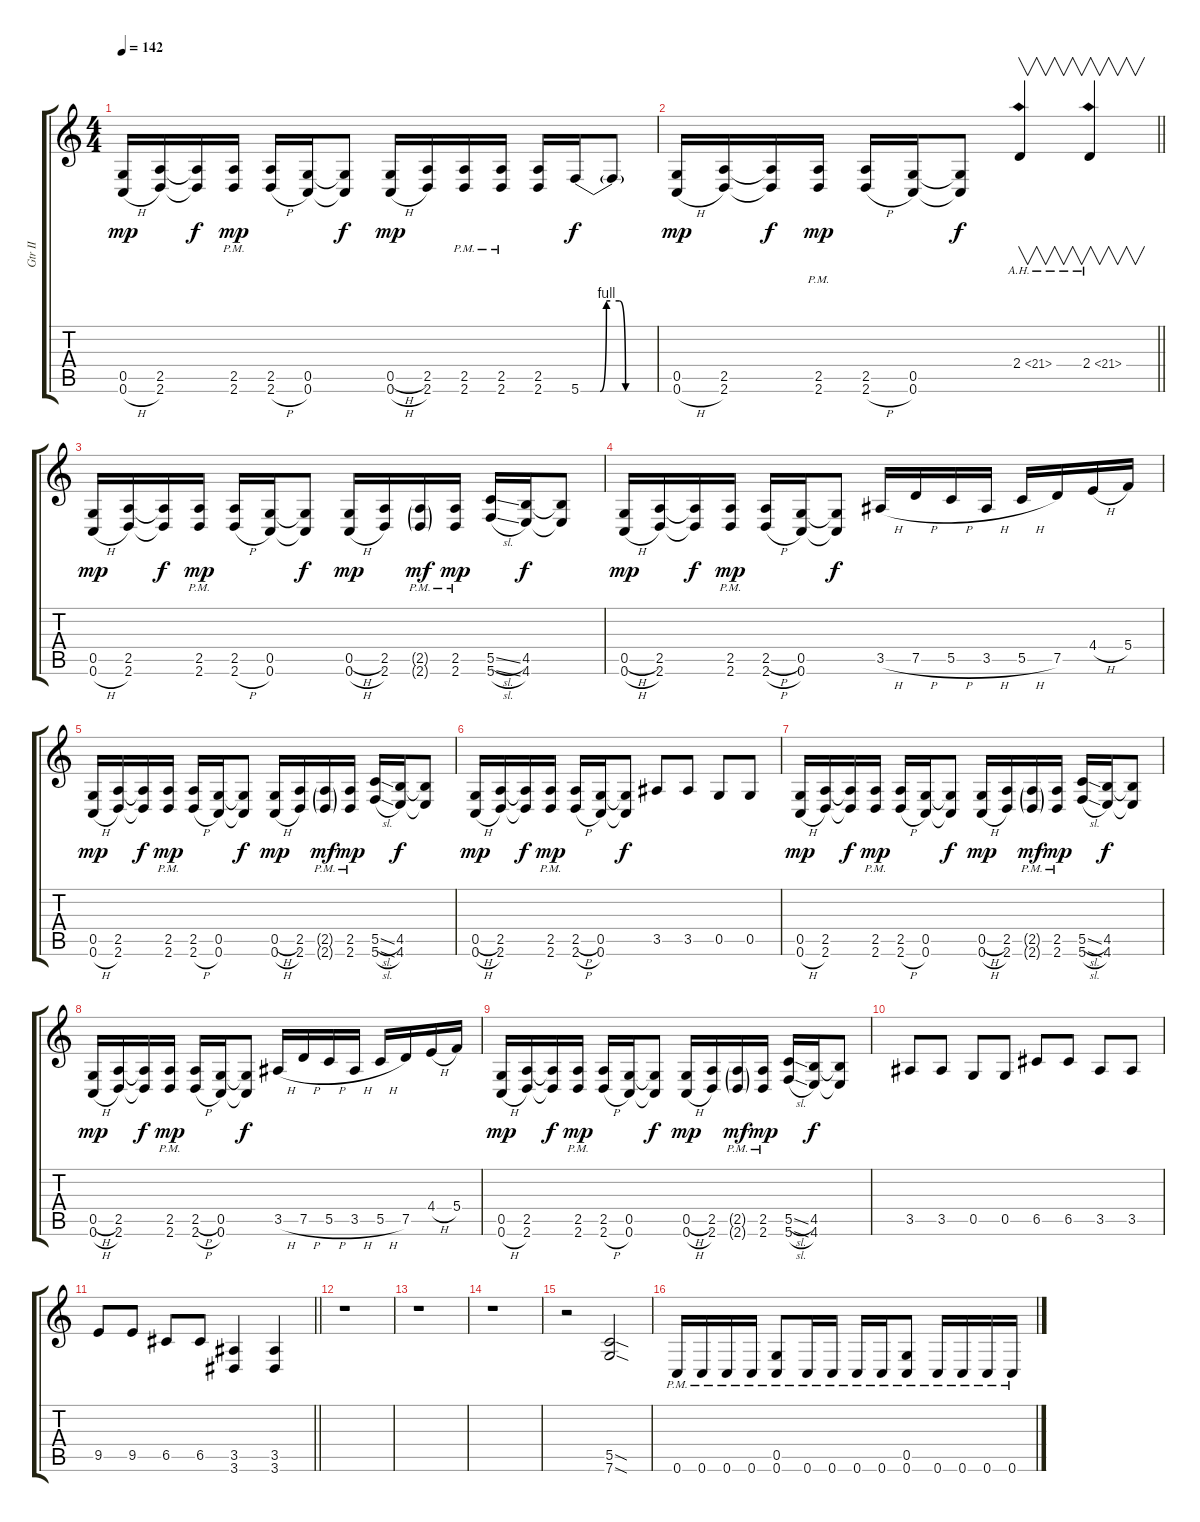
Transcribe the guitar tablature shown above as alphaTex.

\track ("Gtr II" "Gtr II") {instrument overdrivenguitar}
\staff {score tabs}
\tuning (D4 A3 F3 C3 G2 C2) {hide}
\ts (4 4)
\tempo 142
\clef g2
\ks c
(0.5 0.6{h}).16{dy mp} (2.5 2.6).16 (2.5{t} 2.6{t}).16{dy f} (2.5{pm} 2.6{pm}).16{dy mp} (2.5 2.6{h}).16 (0.5 0.6).16 (0.5{t} 0.6{t}).8{dy f} (0.5{h} 0.6{h}).16{dy mp} (2.5 2.6).16 (2.5{pm} 2.6{pm}).16 (2.5{pm} 2.6{pm}).16 (2.5 2.6).16 5.6{be (custom 0 0 15 0 20 4 23 4 30 4 35 0 45 0 60 0)}.16{dy f} 5.6{t}.8 |
\barLineRight lightlight
(0.5 0.6{h}).16{dy mp} (2.5 2.6).16 (2.5{t} 2.6{t}).16{dy f} (2.5{pm} 2.6{pm}).16{dy mp} (2.5 2.6{h}).16 (0.5 0.6).16 (0.5{t} 0.6{t}).8{dy f} 2.4{ah 19}.4{v} 2.4{ah 19}.4{v} |
(0.5 0.6{h}).16{dy mp} (2.5 2.6).16 (2.5{t} 2.6{t}).16{dy f} (2.5{pm} 2.6{pm}).16{dy mp} (2.5 2.6{h}).16 (0.5 0.6).16 (0.5{t} 0.6{t}).8{dy f} (0.5{h} 0.6{h}).16{dy mp} (2.5 2.6).16 (2.5{g pm} 2.6{g pm}).16{dy mf} (2.5{pm} 2.6{pm}).16{dy mp} (5.5{sl} 5.6{sl}).16 (4.5 4.6).16{dy f} (4.5{t} 4.6{t}).8 |
(0.5{h} 0.6{h}).16{dy mp} (2.5 2.6).16 (2.5{t} 2.6{t}).16{dy f} (2.5{pm} 2.6{pm}).16{dy mp} (2.5{h} 2.6{h}).16 (0.5 0.6).16 (0.5{t} 0.6{t}).8{dy f} 3.5{h}.16 7.5{h}.16 5.5{h}.16 3.5{h}.16 5.5{h}.16 7.5.16 4.4{h}.16 5.4.16 |
(0.5 0.6{h}).16{dy mp} (2.5 2.6).16 (2.5{t} 2.6{t}).16{dy f} (2.5{pm} 2.6{pm}).16{dy mp} (2.5 2.6{h}).16 (0.5 0.6).16 (0.5{t} 0.6{t}).8{dy f} (0.5{h} 0.6{h}).16{dy mp} (2.5 2.6).16 (2.5{g pm} 2.6{g pm}).16{dy mf} (2.5{pm} 2.6{pm}).16{dy mp} (5.5{sl} 5.6{sl}).16 (4.5 4.6).16{dy f} (4.5{t} 4.6{t}).8 |
(0.5{h} 0.6{h}).16{dy mp} (2.5 2.6).16 (2.5{t} 2.6{t}).16{dy f} (2.5{pm} 2.6{pm}).16{dy mp} (2.5{h} 2.6{h}).16 (0.5 0.6).16 (0.5{t} 0.6{t}).8{dy f} 3.5.8 3.5.8 0.5.8 0.5.8 |
(0.5 0.6{h}).16{dy mp} (2.5 2.6).16 (2.5{t} 2.6{t}).16{dy f} (2.5{pm} 2.6{pm}).16{dy mp} (2.5 2.6{h}).16 (0.5 0.6).16 (0.5{t} 0.6{t}).8{dy f} (0.5{h} 0.6{h}).16{dy mp} (2.5 2.6).16 (2.5{g pm} 2.6{g pm}).16{dy mf} (2.5{pm} 2.6{pm}).16{dy mp} (5.5{sl} 5.6{sl}).16 (4.5 4.6).16{dy f} (4.5{t} 4.6{t}).8 |
(0.5{h} 0.6{h}).16{dy mp} (2.5 2.6).16 (2.5{t} 2.6{t}).16{dy f} (2.5{pm} 2.6{pm}).16{dy mp} (2.5{h} 2.6{h}).16 (0.5 0.6).16 (0.5{t} 0.6{t}).8{dy f} 3.5{h}.16 7.5{h}.16 5.5{h}.16 3.5{h}.16 5.5{h}.16 7.5.16 4.4{h}.16 5.4.16 |
(0.5 0.6{h}).16{dy mp} (2.5 2.6).16 (2.5{t} 2.6{t}).16{dy f} (2.5{pm} 2.6{pm}).16{dy mp} (2.5 2.6{h}).16 (0.5 0.6).16 (0.5{t} 0.6{t}).8{dy f} (0.5{h} 0.6{h}).16{dy mp} (2.5 2.6).16 (2.5{g pm} 2.6{g pm}).16{dy mf} (2.5{pm} 2.6{pm}).16{dy mp} (5.5{sl} 5.6{sl}).16 (4.5 4.6).16{dy f} (4.5{t} 4.6{t}).8 |
3.5.8 3.5.8 0.5.8 0.5.8 6.5.8 6.5.8 3.5.8 3.5.8 |
\barLineRight lightlight
9.5.8 9.5.8 6.5.8 6.5.8 (3.5 3.6).4 (3.5 3.6).4 |
r.1 |
r.1 |
r.1 |
r.2 (5.5{sod} 7.6{sod}).2 |
0.6{pm}.16 0.6{pm}.16 0.6{pm}.16 0.6{pm}.16 (0.5{pm} 0.6{pm}).8 0.6{pm}.16 0.6{pm}.16 0.6{pm}.16 0.6{pm}.16 (0.5{pm} 0.6{pm}).8 0.6{pm}.16 0.6{pm}.16 0.6{pm}.16 0.6{pm}.16
